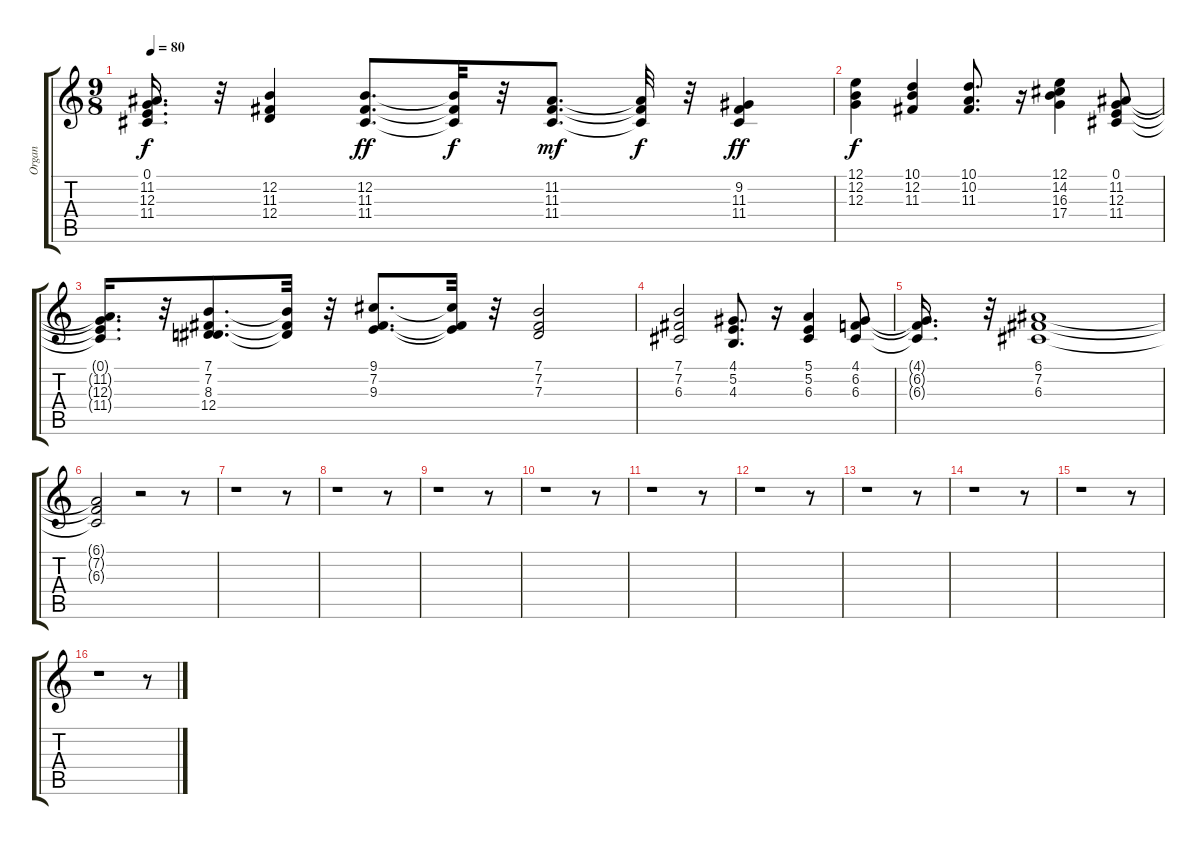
\track ("Organ" "Organ") {instrument drawbarorgan}
\staff {score tabs}
\tuning (E4 B3 G3 D3 A2 E2) {hide}
\ts (9 8)
\tempo 80
\clef g2
\ks c
(0.1{t} 11.2{t} 12.3{t} 11.4{t}).16{d dy f} r.32 (12.2 11.3 12.4).4 (12.2 11.3 11.4).8{d dy ff} (12.2{t} 11.3{t} 11.4{t}).32{dy f} r.32 (11.2 11.3 11.4).8{d dy mf} (11.2{t} 11.3{t} 11.4{t}).32{dy f} r.32 (9.2 11.3 11.4).4{dy ff} |
(12.1 12.2 12.3).4{dy f} (10.1 12.2 11.3).4 (10.1 10.2 11.3).8{d} r.16 (12.1 14.2 16.3 17.4).4 (0.1 11.2 12.3 11.4).8 |
(0.1{t} 11.2{t} 12.3{t} 11.4{t}).16{d} r.32 (7.1 7.2 8.3 12.4).8{d} (7.1{t} 7.2{t} 12.4{t}).32 r.32 (9.1 7.2 9.3).8{d} (9.1{t} 7.2{t} 9.3{t}).32 r.32 (7.1 7.2 7.3).2 |
(7.1 7.2 6.3).2 (4.1 5.2 4.3).8{d} r.16 (5.1 5.2 6.3).4 (4.1 6.2 6.3).8 |
(4.1{t} 6.2{t} 6.3{t}).16{d} r.32 (6.1 7.2 6.3).1 |
(6.1{t} 7.2{t} 6.3{t}).2 r.2 r.8 |
r.1 r.8 |
r.1 r.8 |
r.1 r.8 |
r.1 r.8 |
r.1 r.8 |
r.1 r.8 |
r.1 r.8 |
r.1 r.8 |
r.1 r.8 |
r.1 r.8
